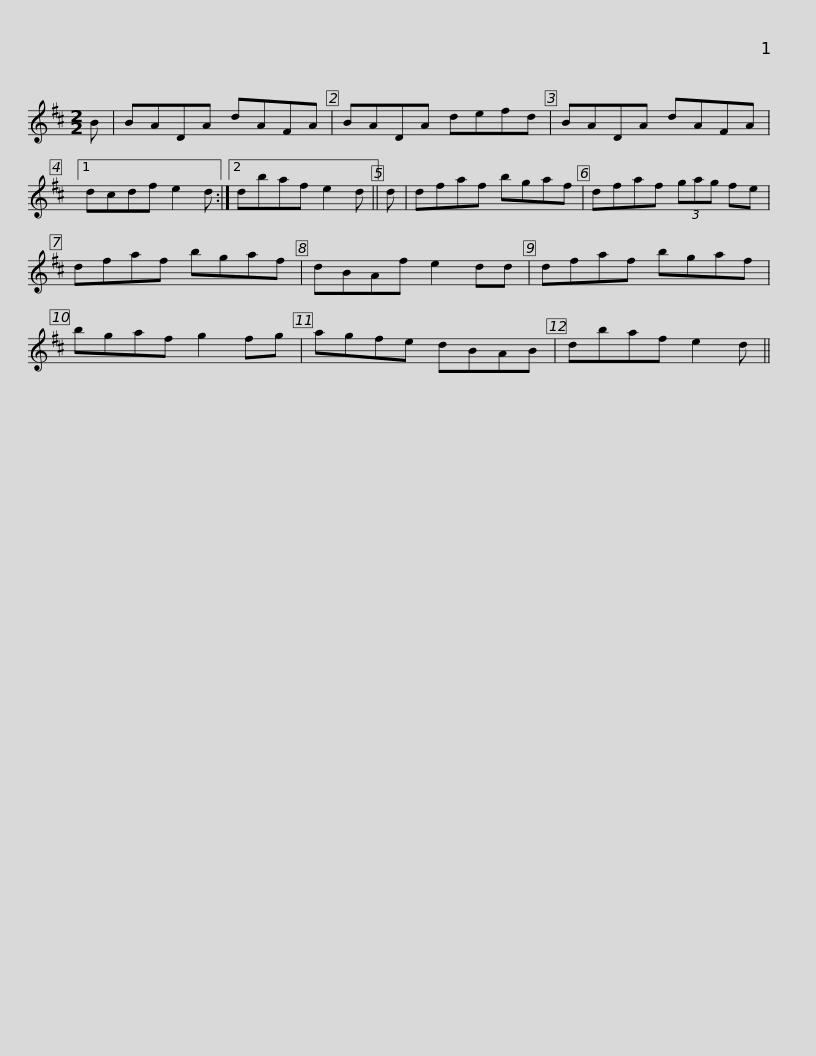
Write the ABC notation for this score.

X:1
L:1/8
M:2/2
I:linebreak $
K:D
V:1 treble
V:1
 B | BADA dAFA | BADA defd | BADA dAFA |1 dcdf e2 d :|2 %5
 dbaf e2 d || d |$ dfaf bgaf | dfaf (3gag fe | dfaf bgaf | %10
 dBAf e2 dd | dfaf bgaf |$ bgaf g2 fg | agfe dBAB | dbaf e2 d || %15
